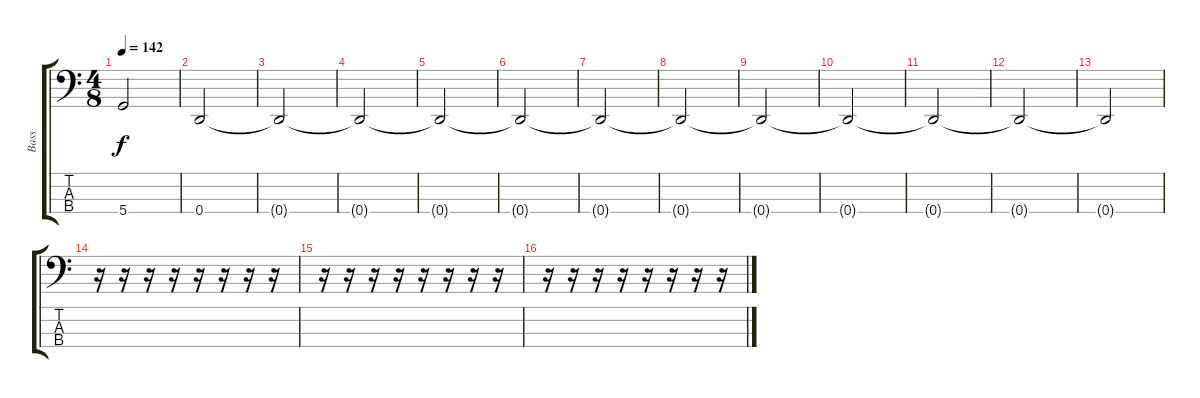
\track ("Bass" "Bass") {instrument electricbassfinger}
\staff {score tabs}
\tuning (G2 D2 A1 D1) {hide}
\ts (4 8)
\tempo 142
\clef f4
\ks c
5.4{t}.2{dy f} |
0.4.2 |
0.4{t}.2 |
0.4{t}.2 |
0.4{t}.2 |
0.4{t}.2 |
0.4{t}.2 |
0.4{t}.2 |
0.4{t}.2 |
0.4{t}.2 |
0.4{t}.2 |
0.4{t}.2 |
0.4{t}.2 |
r.16 r.16 r.16 r.16 r.16 r.16 r.16 r.16 |
r.16 r.16 r.16 r.16 r.16 r.16 r.16 r.16 |
r.16 r.16 r.16 r.16 r.16 r.16 r.16 r.16
